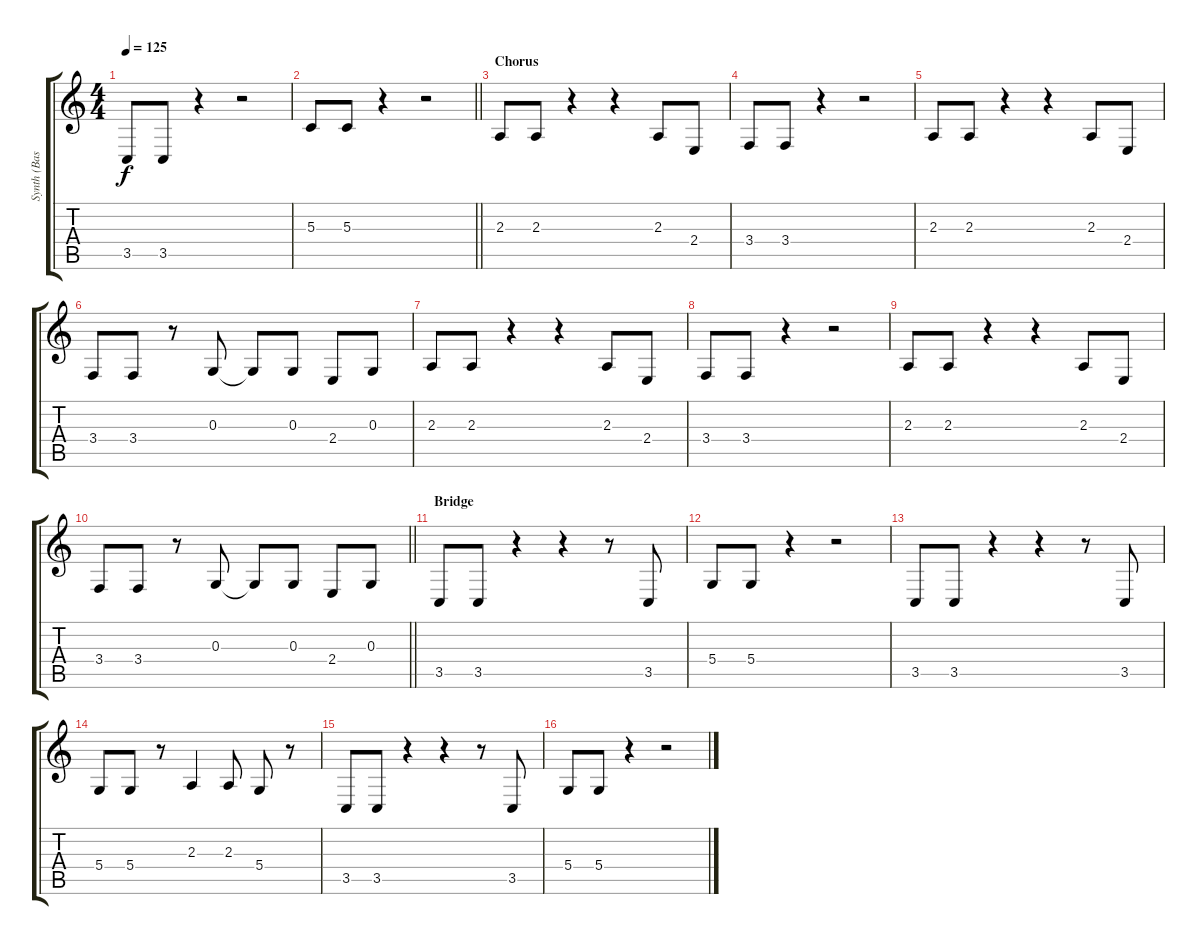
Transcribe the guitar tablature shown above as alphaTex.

\track ("Synth (Bass)" "Synth (Bas") {instrument rockorgan}
\staff {score tabs}
\tuning (E4 B3 G3 D3 A2 E2) {hide}
\ts (4 4)
\tempo 125
\clef g2
\ks c
3.5.8{dy f} 3.5.8 r.4 r.2 |
\barLineRight lightlight
5.3.8 5.3.8 r.4 r.2 |
\section ("" "Chorus")
2.3.8 2.3.8 r.4 r.4 2.3.8 2.4.8 |
3.4.8 3.4.8 r.4 r.2 |
2.3.8 2.3.8 r.4 r.4 2.3.8 2.4.8 |
3.4.8 3.4.8 r.8 0.3.8 0.3{t}.8 0.3.8 2.4.8 0.3.8 |
2.3.8 2.3.8 r.4 r.4 2.3.8 2.4.8 |
3.4.8 3.4.8 r.4 r.2 |
2.3.8 2.3.8 r.4 r.4 2.3.8 2.4.8 |
\barLineRight lightlight
3.4.8 3.4.8 r.8 0.3.8 0.3{t}.8 0.3.8 2.4.8 0.3.8 |
\section ("" "Bridge")
3.5.8 3.5.8 r.4 r.4 r.8 3.5.8 |
5.4.8 5.4.8 r.4 r.2 |
3.5.8 3.5.8 r.4 r.4 r.8 3.5.8 |
5.4.8 5.4.8 r.8 2.3.4 2.3.8 5.4.8 r.8 |
3.5.8 3.5.8 r.4 r.4 r.8 3.5.8 |
5.4.8 5.4.8 r.4 r.2
